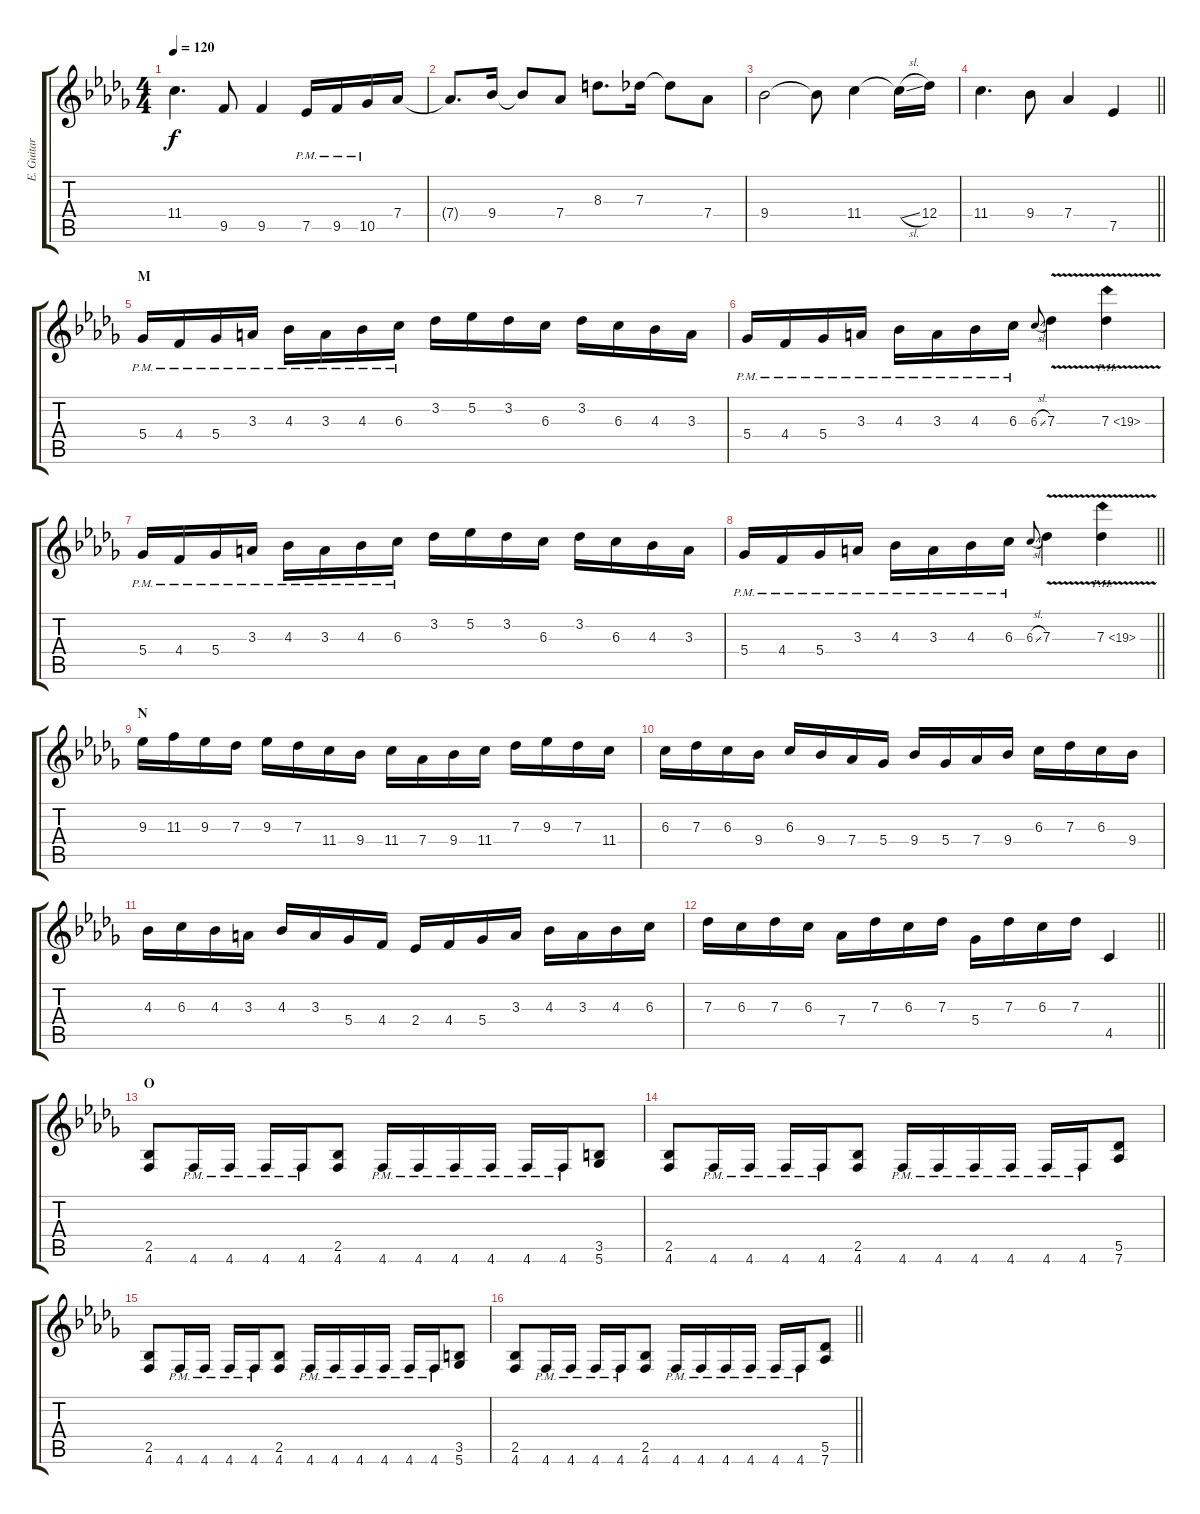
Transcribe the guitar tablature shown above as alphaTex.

\track ("E. Guitar I" "E. Guitar ") {instrument overdrivenguitar}
\staff {score tabs}
\tuning (Eb4 Bb3 Gb3 Db3 Ab2 Db2) {hide}
\ts (4 4)
\tempo 120
\clef g2
\ks db
11.4.4{d dy f} 9.5.8 9.5.4 7.5{pm}.16 9.5{pm}.16 10.5{pm}.16 7.4.16 |
7.4{t}.8{d} 9.4.16 9.4{t}.8 7.4.8 8.3.8{d} 7.3.16 7.3{t}.8 7.4.8 |
9.4.2 9.4{t}.8 11.4.4 11.4{sl t}.16 12.4.16 |
\barLineRight lightlight
11.4.4{d} 9.4.8 7.4.4 7.5.4 |
\section ("" "M")
5.4{pm}.16 4.4{pm}.16 5.4{pm}.16 3.3{pm}.16 4.3{pm}.16 3.3{pm}.16 4.3{pm}.16 6.3{pm}.16 3.2.16 5.2.16 3.2.16 6.3.16 3.2.16 6.3.16 4.3.16 3.3.16 |
5.4{pm}.16 4.4{pm}.16 5.4{pm}.16 3.3{pm}.16 4.3{pm}.16 3.3{pm}.16 4.3{pm}.16 6.3{pm}.16 6.3{sl}.8{gr onbeat} 7.3{v}.4 7.3{ph 12 v}.4 |
5.4{pm}.16 4.4{pm}.16 5.4{pm}.16 3.3{pm}.16 4.3{pm}.16 3.3{pm}.16 4.3{pm}.16 6.3{pm}.16 3.2.16 5.2.16 3.2.16 6.3.16 3.2.16 6.3.16 4.3.16 3.3.16 |
\barLineRight lightlight
5.4{pm}.16 4.4{pm}.16 5.4{pm}.16 3.3{pm}.16 4.3{pm}.16 3.3{pm}.16 4.3{pm}.16 6.3{pm}.16 6.3{sl}.8{gr onbeat} 7.3{v}.4 7.3{ph 12 v}.4 |
\section ("" "N")
9.3.16 11.3.16 9.3.16 7.3.16 9.3.16 7.3.16 11.4.16 9.4.16 11.4.16 7.4.16 9.4.16 11.4.16 7.3.16 9.3.16 7.3.16 11.4.16 |
6.3.16 7.3.16 6.3.16 9.4.16 6.3.16 9.4.16 7.4.16 5.4.16 9.4.16 5.4.16 7.4.16 9.4.16 6.3.16 7.3.16 6.3.16 9.4.16 |
4.3.16 6.3.16 4.3.16 3.3.16 4.3.16 3.3.16 5.4.16 4.4.16 2.4.16 4.4.16 5.4.16 3.3.16 4.3.16 3.3.16 4.3.16 6.3.16 |
\barLineRight lightlight
7.3.16 6.3.16 7.3.16 6.3.16 7.4.16 7.3.16 6.3.16 7.3.16 5.4.16 7.3.16 6.3.16 7.3.16 4.5.4 |
\section ("" "O")
(2.5 4.6).8 4.6{pm}.16 4.6{pm}.16 4.6{pm}.16 4.6{pm}.16 (2.5 4.6).8 4.6{pm}.16 4.6{pm}.16 4.6{pm}.16 4.6{pm}.16 4.6{pm}.16 4.6{pm}.16 (3.5 5.6).8 |
(2.5 4.6).8 4.6{pm}.16 4.6{pm}.16 4.6{pm}.16 4.6{pm}.16 (2.5 4.6).8 4.6{pm}.16 4.6{pm}.16 4.6{pm}.16 4.6{pm}.16 4.6{pm}.16 4.6{pm}.16 (5.5 7.6).8 |
(2.5 4.6).8 4.6{pm}.16 4.6{pm}.16 4.6{pm}.16 4.6{pm}.16 (2.5 4.6).8 4.6{pm}.16 4.6{pm}.16 4.6{pm}.16 4.6{pm}.16 4.6{pm}.16 4.6{pm}.16 (3.5 5.6).8 |
\barLineRight lightlight
(2.5 4.6).8 4.6{pm}.16 4.6{pm}.16 4.6{pm}.16 4.6{pm}.16 (2.5 4.6).8 4.6{pm}.16 4.6{pm}.16 4.6{pm}.16 4.6{pm}.16 4.6{pm}.16 4.6{pm}.16 (5.5 7.6).8
